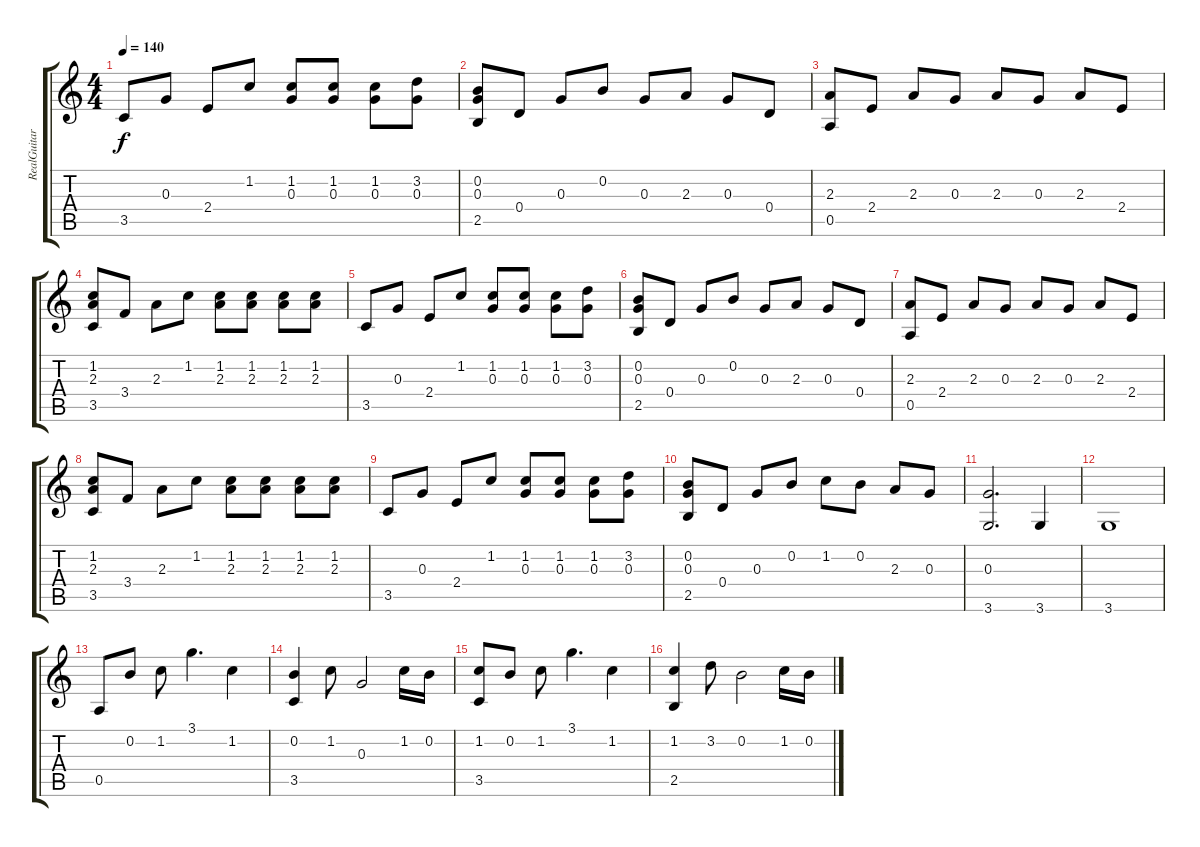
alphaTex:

\track ("RealGuitar (MIDI)" "RealGuitar") {instrument acousticguitarnylon}
\staff {score tabs}
\tuning (E4 B3 G3 D3 A2 E2) {hide}
\ts (4 4)
\tempo 140
\clef g2
\ks c
3.5.8{dy f} 0.3.8 2.4.8 1.2.8 (1.2 0.3).8 (1.2 0.3).8 (1.2 0.3).8 (3.2 0.3).8 |
(0.2 0.3 2.5).8 0.4.8 0.3.8 0.2.8 0.3.8 2.3.8 0.3.8 0.4.8 |
(2.3 0.5).8 2.4.8 2.3.8 0.3.8 2.3.8 0.3.8 2.3.8 2.4.8 |
(1.2 2.3 3.5).8 3.4.8 2.3.8 1.2.8 (1.2 2.3).8 (1.2 2.3).8 (1.2 2.3).8 (1.2 2.3).8 |
3.5.8 0.3.8 2.4.8 1.2.8 (1.2 0.3).8 (1.2 0.3).8 (1.2 0.3).8 (3.2 0.3).8 |
(0.2 0.3 2.5).8 0.4.8 0.3.8 0.2.8 0.3.8 2.3.8 0.3.8 0.4.8 |
(2.3 0.5).8 2.4.8 2.3.8 0.3.8 2.3.8 0.3.8 2.3.8 2.4.8 |
(1.2 2.3 3.5).8 3.4.8 2.3.8 1.2.8 (1.2 2.3).8 (1.2 2.3).8 (1.2 2.3).8 (1.2 2.3).8 |
3.5.8 0.3.8 2.4.8 1.2.8 (1.2 0.3).8 (1.2 0.3).8 (1.2 0.3).8 (3.2 0.3).8 |
(0.2 0.3 2.5).8 0.4.8 0.3.8 0.2.8 1.2.8 0.2.8 2.3.8 0.3.8 |
(0.3 3.6).2{d} 3.6.4 |
3.6.1 |
0.5.8 0.2.8 1.2.8 3.1.4{d} 1.2.4 |
(0.2 3.5).4 1.2.8 0.3.2 1.2.16 0.2.16 |
(1.2 3.5).8 0.2.8 1.2.8 3.1.4{d} 1.2.4 |
(1.2 2.5).4 3.2.8 0.2.2 1.2.16 0.2.16
